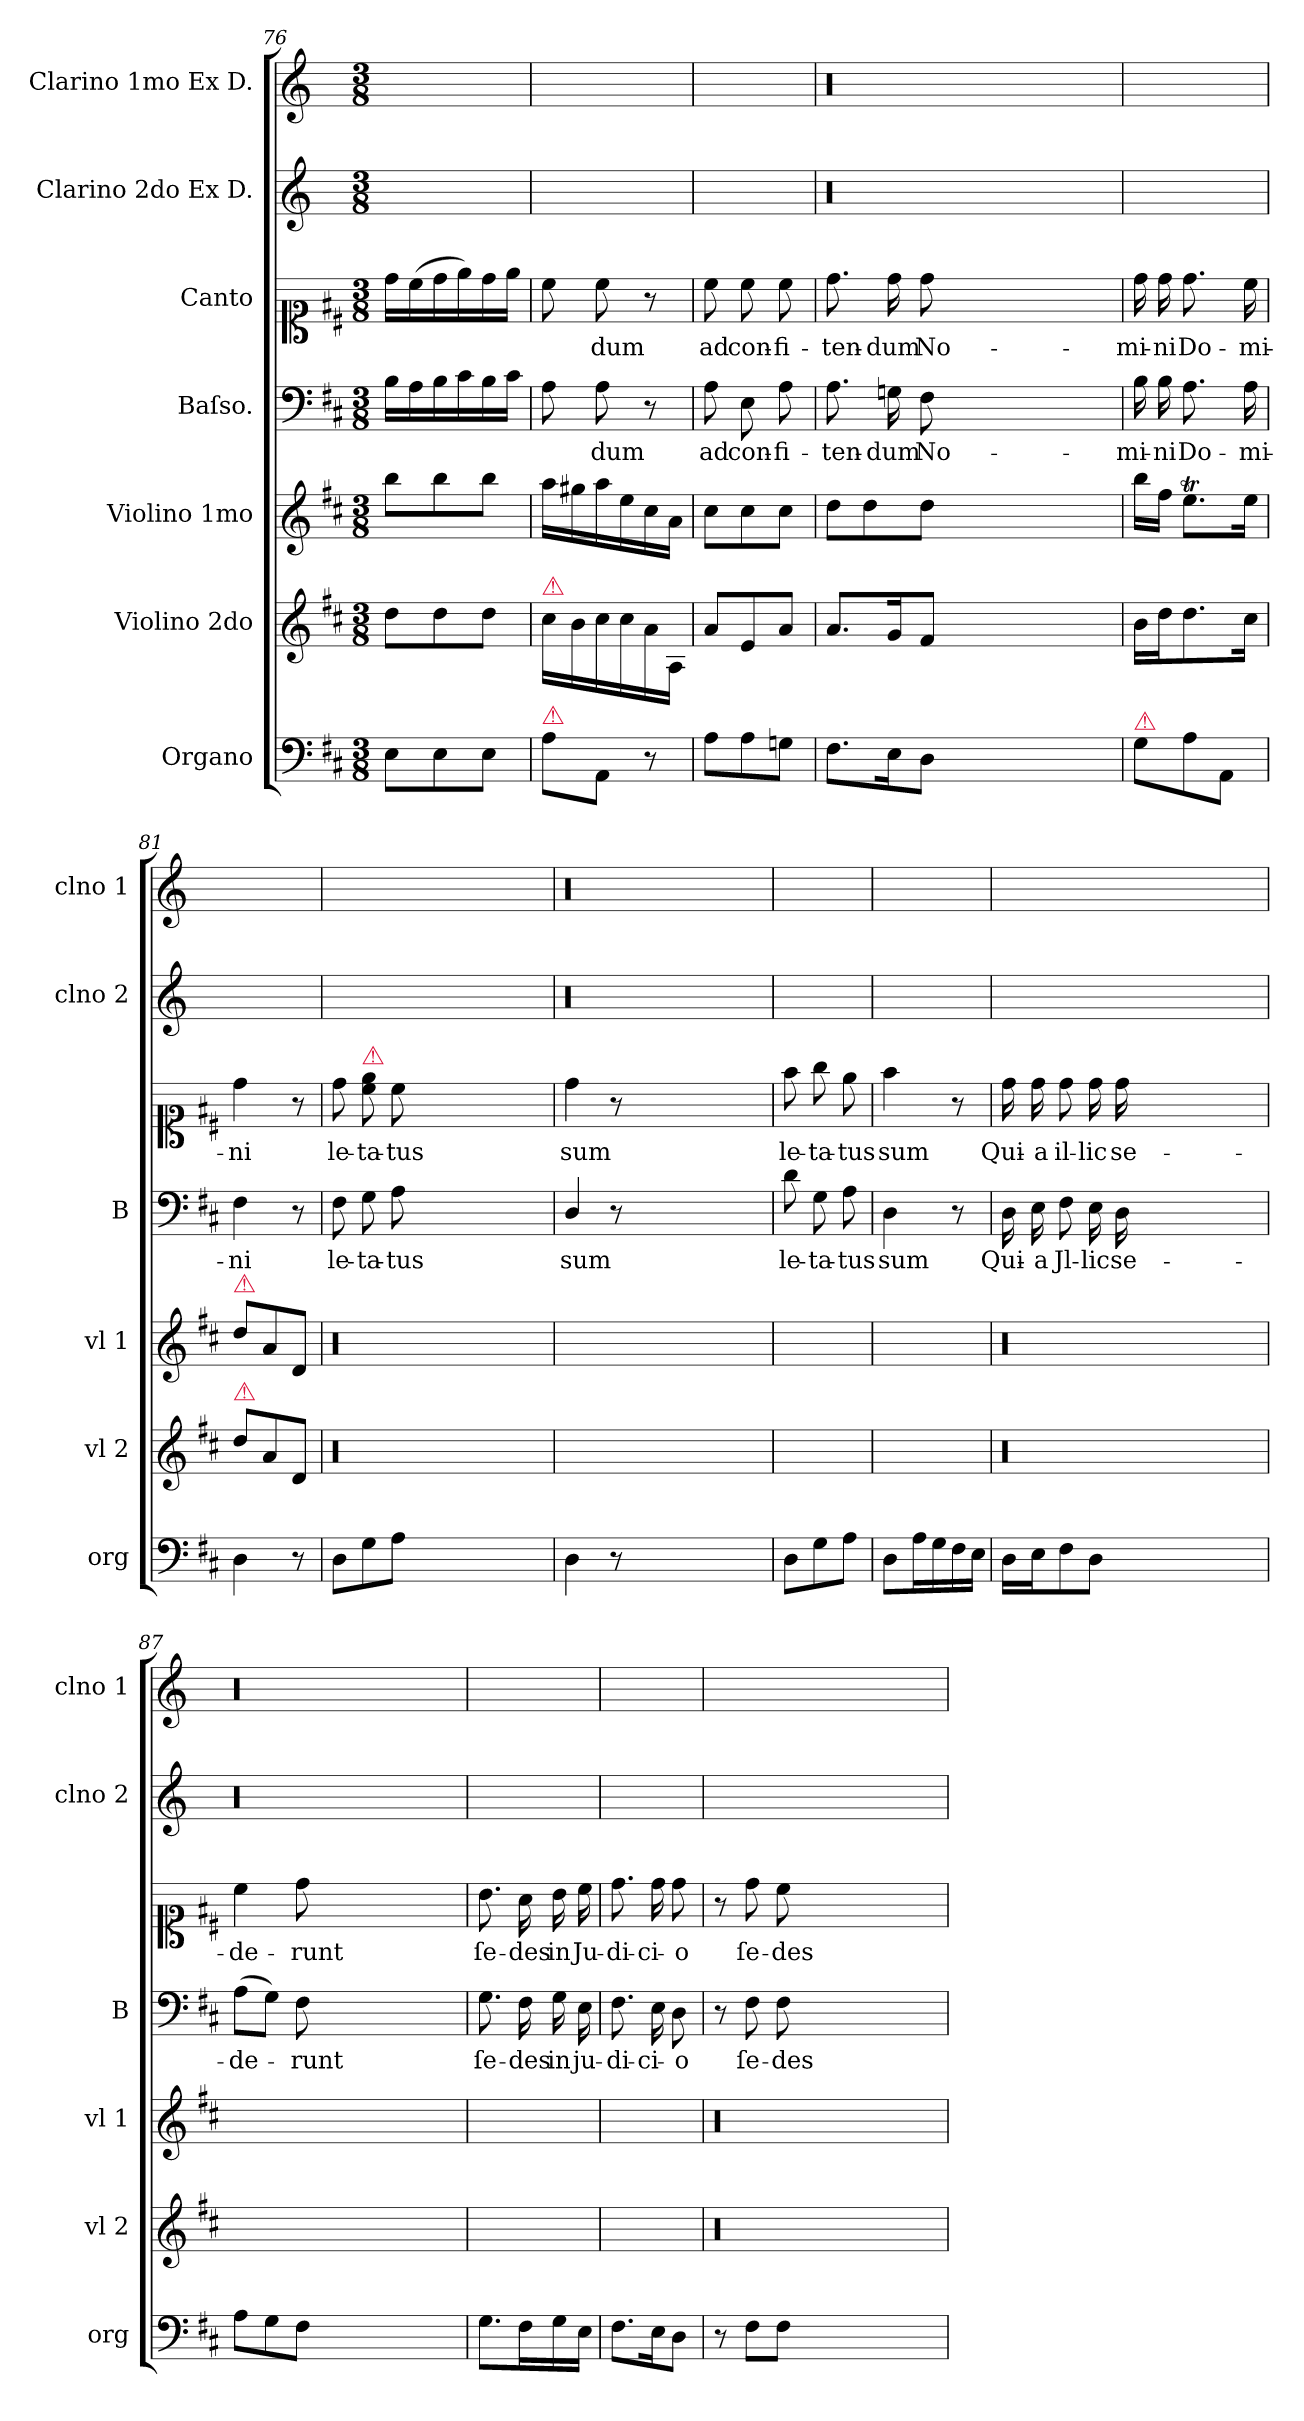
**kern	**kern	**kern	**kern	**text	**kern	**text	**kern	**kern
*part7	*part6	*part5	*part4	*part4	*part3	*part3	*part2	*part1
*staff7	*staff6	*staff5	*staff4	*staff4	*staff3	*staff3	*staff2	*staff1
*I"Organo	*I"Violino 2do	*I"Violino 1mo	*I"Baſso.	*	*I"Canto	*	*I"Clarino 2do Ex D.	*I"Clarino 1mo Ex D.
*I'org	*I'vl 2	*I'vl 1	*I'B	*	*	*	*I'clno 2	*I'clno 1
*clefF4	*clefG2	*clefG2	*clefF4	*	*clefC1	*	*clefG2	*clefG2
*	*	*	*	*	*	*	*ITrd-1c-2	*ITrd-1c-2
*k[f#c#]	*k[f#c#]	*k[f#c#]	*k[f#c#]	*	*k[f#c#]	*	*k[f#c#]	*k[f#c#]
*D:	*D:	*D:	*D:	*	*D:	*	*D:	*D:
*M3/8	*M3/8	*M3/8	*M3/8	*	*M3/8	*	*M3/8	*M3/8
=76	=76	=76	=76	=76	=76	=76	=76	=76
8E\L	8dd\L	8bb\L	16B\LL	.	16dd\LL	.	4.ryy	4.ryy
.	.	.	16A\	.	(16cc#\	.	.	.
8E\	8dd\	8bb\	16B\	.	16dd\	.	.	.
.	.	.	16c#\	.	16ee\)	.	.	.
8E\J	8dd\J	8bb\J	16B\	.	16dd\	.	.	.
.	.	.	16c#\JJ	.	16ee\JJ	.	.	.
=77	=77	=77	=77	=77	=77	=77	=77	=77
!	!LO:TX:a:color=crimson:t=⚠	!	!	!	!	!	!	!
!LO:TX:a:color=crimson:t=⚠	!	!	!	!	!	!	!	!
8A\L	16cc#\LL	16aa\LL	8A\	.	8cc#\	.	4.ryy	4.ryy
.	16b\	16gg#X\	.	.	.	.	.	.
8AA\J	16cc#\	16aa\	8A\	-dum	8cc#\	-dum	.	.
.	16cc#\	16ee\	.	.	.	.	.	.
8r	16a\	16cc#\	8r	.	8r	.	.	.
.	16A/JJ	16a\JJ	.	.	.	.	.	.
=78	=78	=78	=78	=78	=78	=78	=78	=78
8A\L	8a/L	8cc#\L	8A\	ad	8cc#\	ad	4.ryy	4.ryy
8A\	8e/	8cc#\	8E\	con-	8cc#\	con-	.	.
8Gn\J	8a/J	8cc#\J	8A\	-fi-	8cc#\	-fi-	.	.
=79	=79	=79	=79	=79	=79	=79	=79	=79
!	!	!	!	!	!	!	!LO:N:vis=00	!LO:N:vis=00
8.F#\L	8.a/L	8dd\L	8.A\	-ten-	8.dd\	-ten-	1.r	1.r
.	.	8dd\	.	.	.	.	.	.
16E\K	16g/K	.	16Gn\	-dum	16dd\	-dum	.	.
8D\J	8f#/J	8dd\J	8F#\	No-	8dd\	No-	.	.
1ryy	1ryy	1ryy	1ryy	.	1ryy	.	.	.
8ryy	8ryy	8ryy	8ryy	.	8ryy	.	.	.
=80	=80	=80	=80	=80	=80	=80	=80	=80
!LO:TX:a:color=crimson:t=⚠	!	!	!	!	!	!	!	!
8G\L	16b\LL	16bb\LL	16B\	-mi-	16dd\	-mi-	4.ryy	4.ryy
.	16dd\J	16ff#\JJ	16B\	-ni	16dd\	-ni	.	.
8A\	8.dd\	8.eeT\L	8.A\	Do-	8.dd\	Do-	.	.
8AA\J	.	.	.	.	.	.	.	.
.	16cc#\Jk	16ee\Jk	16A\	-mi-	16cc#\	-mi-	.	.
=81	=81	=81	=81	=81	=81	=81	=81	=81
!	!	!LO:TX:a:color=crimson:t=⚠	!	!	!	!	!	!
!	!LO:TX:a:color=crimson:t=⚠	!	!	!	!	!	!	!
4D\	8dd\L	8dd\L	4F#\	-ni	4dd\	-ni	4.ryy	4.ryy
.	8a/	8a/	.	.	.	.	.	.
8r	8d/J	8d/J	8r	.	8r	.	.	.
=82	=82	=82	=82	=82	=82	=82	=82	=82
!	!LO:N:vis=00	!LO:N:vis=00	!	!	!	!	!	!
8D\L	1.r	1.r	8F#\	le-	8dd\	le-	1.ryy	1.ryy
!	!	!	!	!	!LO:TX:a:color=crimson:t=⚠	!	!	!
8G\	.	.	8G\	-ta-	8cc#\ 8ee\	-ta-	.	.
8A\J	.	.	8A\	-tus	8cc#\	-tus	.	.
1ryy	.	.	1ryy	.	1ryy	.	.	.
8ryy	.	.	8ryy	.	8ryy	.	.	.
=83	=83	=83	=83	=83	=83	=83	=83	=83
!	!	!	!	!	!	!	!LO:N:vis=00	!LO:N:vis=00
4D\	1.ryy	1.ryy	4D/	sum	4dd\	sum	1.r	1.r
8r	.	.	8r	.	8r	.	.	.
1ryy	.	.	1ryy	.	1ryy	.	.	.
8ryy	.	.	8ryy	.	8ryy	.	.	.
=84	=84	=84	=84	=84	=84	=84	=84	=84
!	!	!	!	!LO:LY:i	!	!	!	!
8D\L	4.ryy	4.ryy	8d\	le-	8ff#\	le-	4.ryy	4.ryy
!	!	!	!	!LO:LY:i	!	!	!	!
8G\	.	.	8G\	-ta-	8gg\	-ta-	.	.
!	!	!	!	!LO:LY:i	!	!	!	!
8A\J	.	.	8A\	-tus	8ee\	-tus	.	.
=85	=85	=85	=85	=85	=85	=85	=85	=85
!	!	!	!	!LO:LY:i	!	!	!	!
8D\L	4.ryy	4.ryy	4D\	sum	4ff#\	sum	4.ryy	4.ryy
16A\L	.	.	.	.	.	.	.	.
16G\	.	.	.	.	.	.	.	.
16F#\	.	.	8r	.	8r	.	.	.
16E\JJ	.	.	.	.	.	.	.	.
=86	=86	=86	=86	=86	=86	=86	=86	=86
!	!LO:N:vis=00	!LO:N:vis=00	!	!	!	!	!	!
16D\LL	1.r	1.r	16D\	Qui-	16dd\	Qui-	1.ryy	1.ryy
16E\J	.	.	16E\	-a	16dd\	-a	.	.
8F#\	.	.	8F#\	Jl-	8dd\	il-	.	.
8D\J	.	.	16E\	-lic	16dd\	-lic	.	.
.	.	.	16D\	se-	16dd\	se-	.	.
1ryy	.	.	1ryy	.	1ryy	.	.	.
8ryy	.	.	8ryy	.	8ryy	.	.	.
=87	=87	=87	=87	=87	=87	=87	=87	=87
!	!	!	!	!	!	!	!LO:N:vis=00	!LO:N:vis=00
8A\L	1.ryy	1.ryy	(8A\L	-de-	4cc#\	-de-	1.r	1.r
8G\	.	.	8G\J)	.	.	.	.	.
8F#\J	.	.	8F#\	-runt	8dd\	-runt	.	.
1ryy	.	.	1ryy	.	1ryy	.	.	.
8ryy	.	.	8ryy	.	8ryy	.	.	.
=88	=88	=88	=88	=88	=88	=88	=88	=88
8.G\L	4.ryy	4.ryy	8.G\	ſe-	8.b\	ſe-	4.ryy	4.ryy
16F#\L	.	.	16F#\	-des	16a\	-des	.	.
16G\	.	.	16G\	in	16b\	in	.	.
16E\JJ	.	.	16E\	ju-	16cc#\	Ju-	.	.
=89	=89	=89	=89	=89	=89	=89	=89	=89
8.F#\L	4.ryy	4.ryy	8.F#\	-di-	8.dd\	-di-	4.ryy	4.ryy
16E\K	.	.	16E\	-ci-	16dd\	-ci-	.	.
8D\J	.	.	8D\	-o	8dd\	-o	.	.
=90	=90	=90	=90	=90	=90	=90	=90	=90
!	!LO:N:vis=00	!LO:N:vis=00	!	!	!	!	!	!
8r	1.r	1.r	8r	.	8r	.	1.ryy	1.ryy
8F#\L	.	.	8F#\	ſe-	8dd\	ſe-	.	.
8F#\J	.	.	8F#\	-des	8cc#\	-des	.	.
1ryy	.	.	1ryy	.	1ryy	.	.	.
8ryy	.	.	8ryy	.	8ryy	.	.	.
=	=	=	=	=	=	=	=	=
*-	*-	*-	*-	*-	*-	*-	*-	*-
